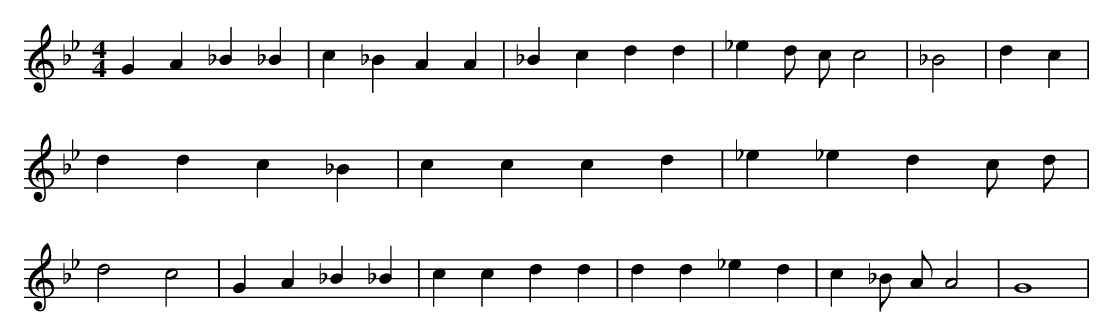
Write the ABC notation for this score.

X:1
M:4/4
L:1/8
K:Bb
G2 A2 _B2 _B2 | c2 _B2 A2 A2 | _B2 c2 d2 d2 | _e2 d c c4 | _B4 | d2 c2 | d2 d2 c2 _B2 | c2 c2 c2 d2 | _e2 _e2 d2 c d | d4 c4 | G2 A2 _B2 _B2 | c2 c2 d2 d2 | d2 d2 _e2 d2 | c2 _B A A4 | G8 |
